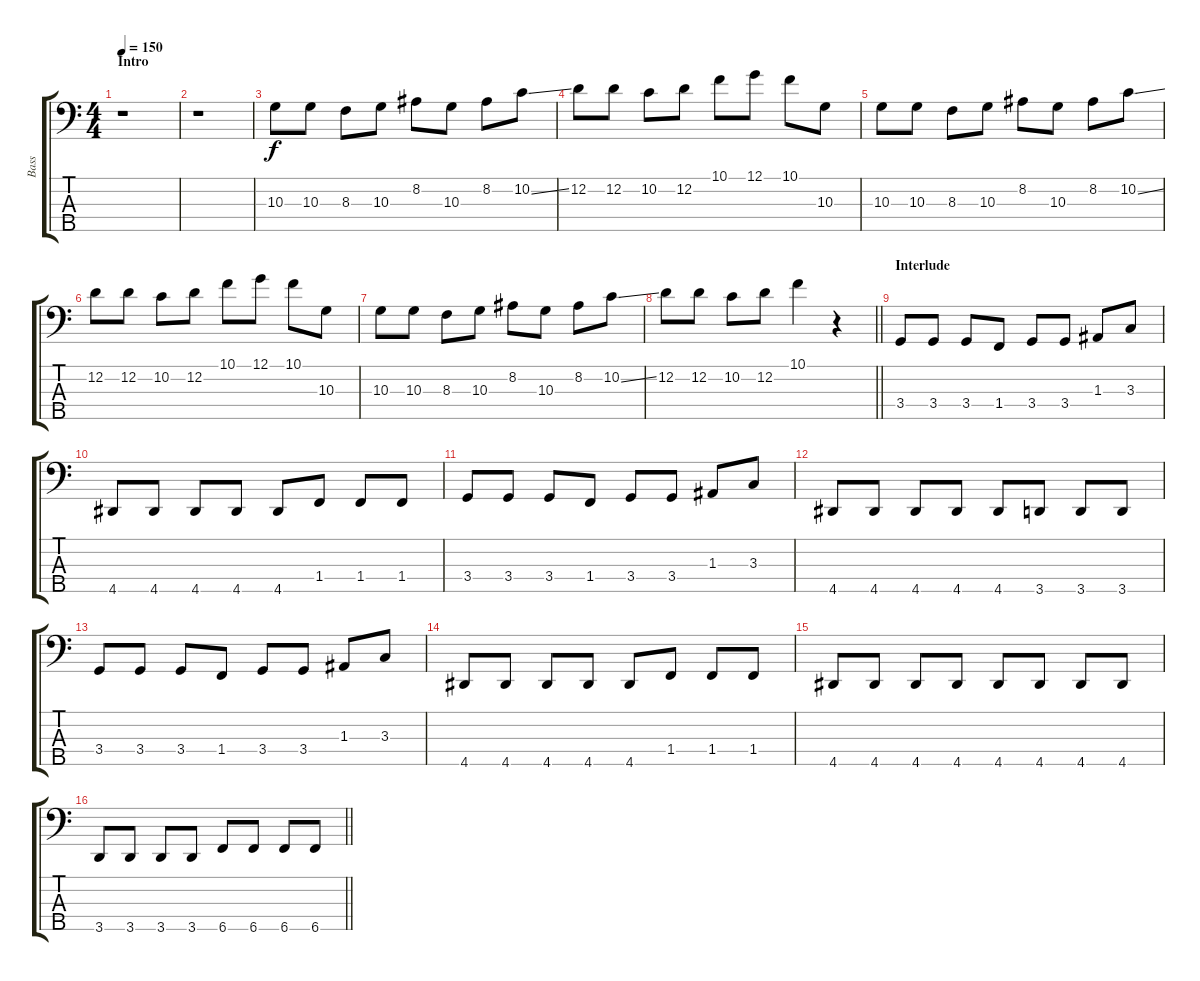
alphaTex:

\track ("Bass" "Bass") {instrument electricbasspick}
\staff {score tabs}
\tuning (G2 D2 A1 E1 B0) {hide}
\ts (4 4)
\section ("" "Intro")
\tempo 150
\clef f4
\ks c
r.1{dy f instrument electricbasspick} |
r.1 |
10.3.8 10.3.8 8.3.8 10.3.8 8.2.8 10.3.8 8.2.8 10.2{ss}.8 |
12.2.8 12.2.8 10.2.8 12.2.8 10.1.8 12.1.8 10.1.8 10.3.8 |
10.3.8 10.3.8 8.3.8 10.3.8 8.2.8 10.3.8 8.2.8 10.2{ss}.8 |
12.2.8 12.2.8 10.2.8 12.2.8 10.1.8 12.1.8 10.1.8 10.3.8 |
10.3.8 10.3.8 8.3.8 10.3.8 8.2.8 10.3.8 8.2.8 10.2{ss}.8 |
\barLineRight lightlight
12.2.8 12.2.8 10.2.8 12.2.8 10.1.4 r.4 |
\section ("" "Interlude")
3.4.8 3.4.8 3.4.8 1.4.8 3.4.8 3.4.8 1.3.8 3.3.8 |
4.5.8 4.5.8 4.5.8 4.5.8 4.5.8 1.4.8 1.4.8 1.4.8 |
3.4.8 3.4.8 3.4.8 1.4.8 3.4.8 3.4.8 1.3.8 3.3.8 |
4.5.8 4.5.8 4.5.8 4.5.8 4.5.8 3.5.8 3.5.8 3.5.8 |
3.4.8 3.4.8 3.4.8 1.4.8 3.4.8 3.4.8 1.3.8 3.3.8 |
4.5.8 4.5.8 4.5.8 4.5.8 4.5.8 1.4.8 1.4.8 1.4.8 |
4.5.8 4.5.8 4.5.8 4.5.8 4.5.8 4.5.8 4.5.8 4.5.8 |
\barLineRight lightlight
3.5.8 3.5.8 3.5.8 3.5.8 6.5.8 6.5.8 6.5.8 6.5.8
